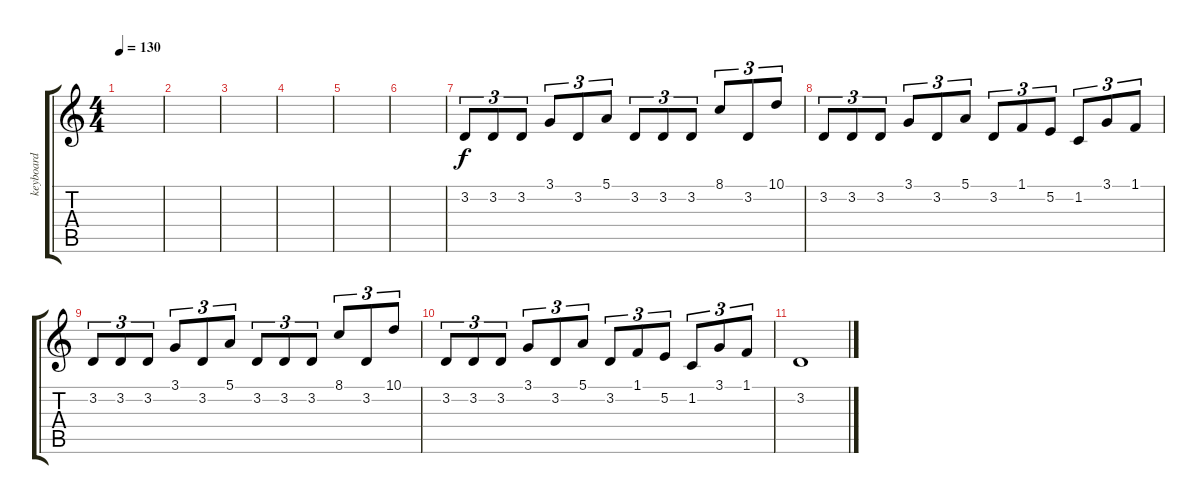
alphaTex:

\track ("keyboard" "keyboard") {instrument churchorgan}
\staff {score tabs}
\tuning (E4 B3 G3 D3 A2 E2) {hide}
\ts (4 4)
\tempo 130
\clef g2
\ks c
|
|
|
|
|
|
3.2.8{tu (3 2)} 3.2.8{tu (3 2)} 3.2.8{tu (3 2)} 3.1.8{tu (3 2)} 3.2.8{tu (3 2)} 5.1.8{tu (3 2)} 3.2.8{tu (3 2)} 3.2.8{tu (3 2)} 3.2.8{tu (3 2)} 8.1.8{tu (3 2)} 3.2.8{tu (3 2)} 10.1.8{tu (3 2)} |
3.2.8{tu (3 2)} 3.2.8{tu (3 2)} 3.2.8{tu (3 2)} 3.1.8{tu (3 2)} 3.2.8{tu (3 2)} 5.1.8{tu (3 2)} 3.2.8{tu (3 2)} 1.1.8{tu (3 2)} 5.2.8{tu (3 2)} 1.2.8{tu (3 2)} 3.1.8{tu (3 2)} 1.1.8{tu (3 2)} |
3.2.8{tu (3 2)} 3.2.8{tu (3 2)} 3.2.8{tu (3 2)} 3.1.8{tu (3 2)} 3.2.8{tu (3 2)} 5.1.8{tu (3 2)} 3.2.8{tu (3 2)} 3.2.8{tu (3 2)} 3.2.8{tu (3 2)} 8.1.8{tu (3 2)} 3.2.8{tu (3 2)} 10.1.8{tu (3 2)} |
3.2.8{tu (3 2)} 3.2.8{tu (3 2)} 3.2.8{tu (3 2)} 3.1.8{tu (3 2)} 3.2.8{tu (3 2)} 5.1.8{tu (3 2)} 3.2.8{tu (3 2)} 1.1.8{tu (3 2)} 5.2.8{tu (3 2)} 1.2.8{tu (3 2)} 3.1.8{tu (3 2)} 1.1.8{tu (3 2)} |
3.2.1{volume 9}
